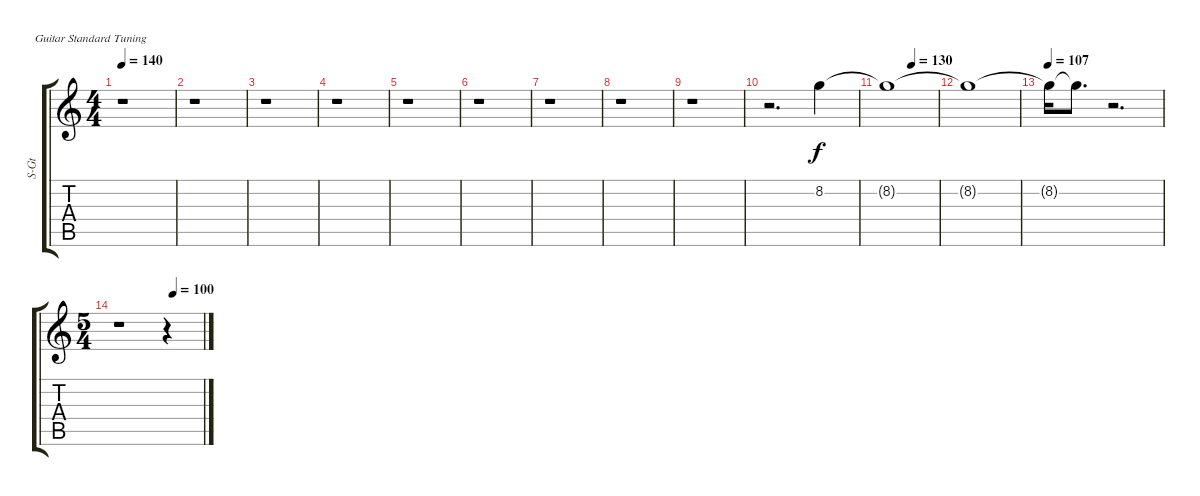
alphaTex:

\bracketExtendMode groupsimilarinstruments
\otherSystemsTrackNameOrientation horizontal
\track ("Teclados" "S-Gt") {instrument stringensemble1}
\staff {score tabs}
\tuning (E4 B3 G3 D3 A2 E2)
\displaytranspose 12
\ts (4 4)
\tempo 140
\clef g2
\ks c
r.1{dy ppp beam Down} |
r.1{beam Down} |
r.1{beam Down} |
r.1{beam Down} |
r.1{beam Down} |
r.1{beam Down} |
r.1{beam Down} |
r.1{beam Down} |
r.1{beam Down} |
r.2{d beam Down} 8.2.4{dy f beam Down} |
\tempo (130 0.5)
8.2{t}.1{beam Down} |
8.2{t}.1{beam Down} |
\tempo 107
8.2{t}.16{beam Down} 8.2{t}.8{d beam Down} r.2{d beam Down} |
\ts (5 4)
\beaming (8 6 4)
\tempo (100 0.65)
r.1{beam Down} r.4{beam Down}
